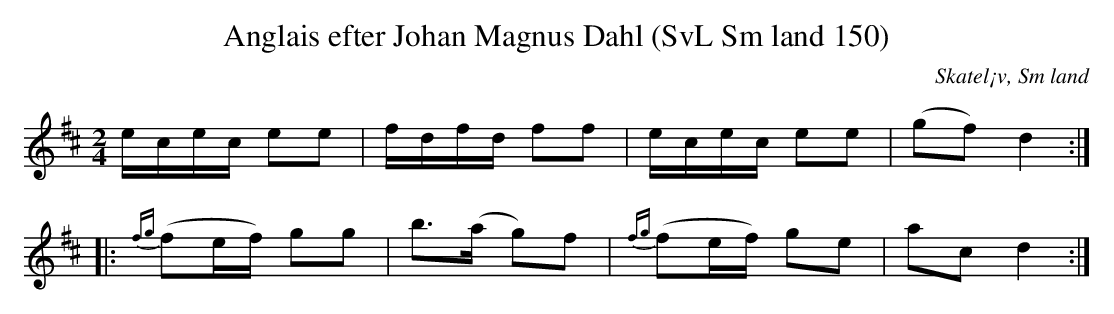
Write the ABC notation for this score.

X:1
T:Anglais efter Johan Magnus Dahl (SvL Sm land 150)
O:Skatel¡v, Sm land
M:2/4
L:1/16
K:D
ecec e2e2|fdfd f2f2|ecec e2e2|(g2f2) d4:|
|:{fg}(f2ef) g2g2|b3(a g2)f2|{fg}(f2ef) g2e2|a2c2 d4:|
